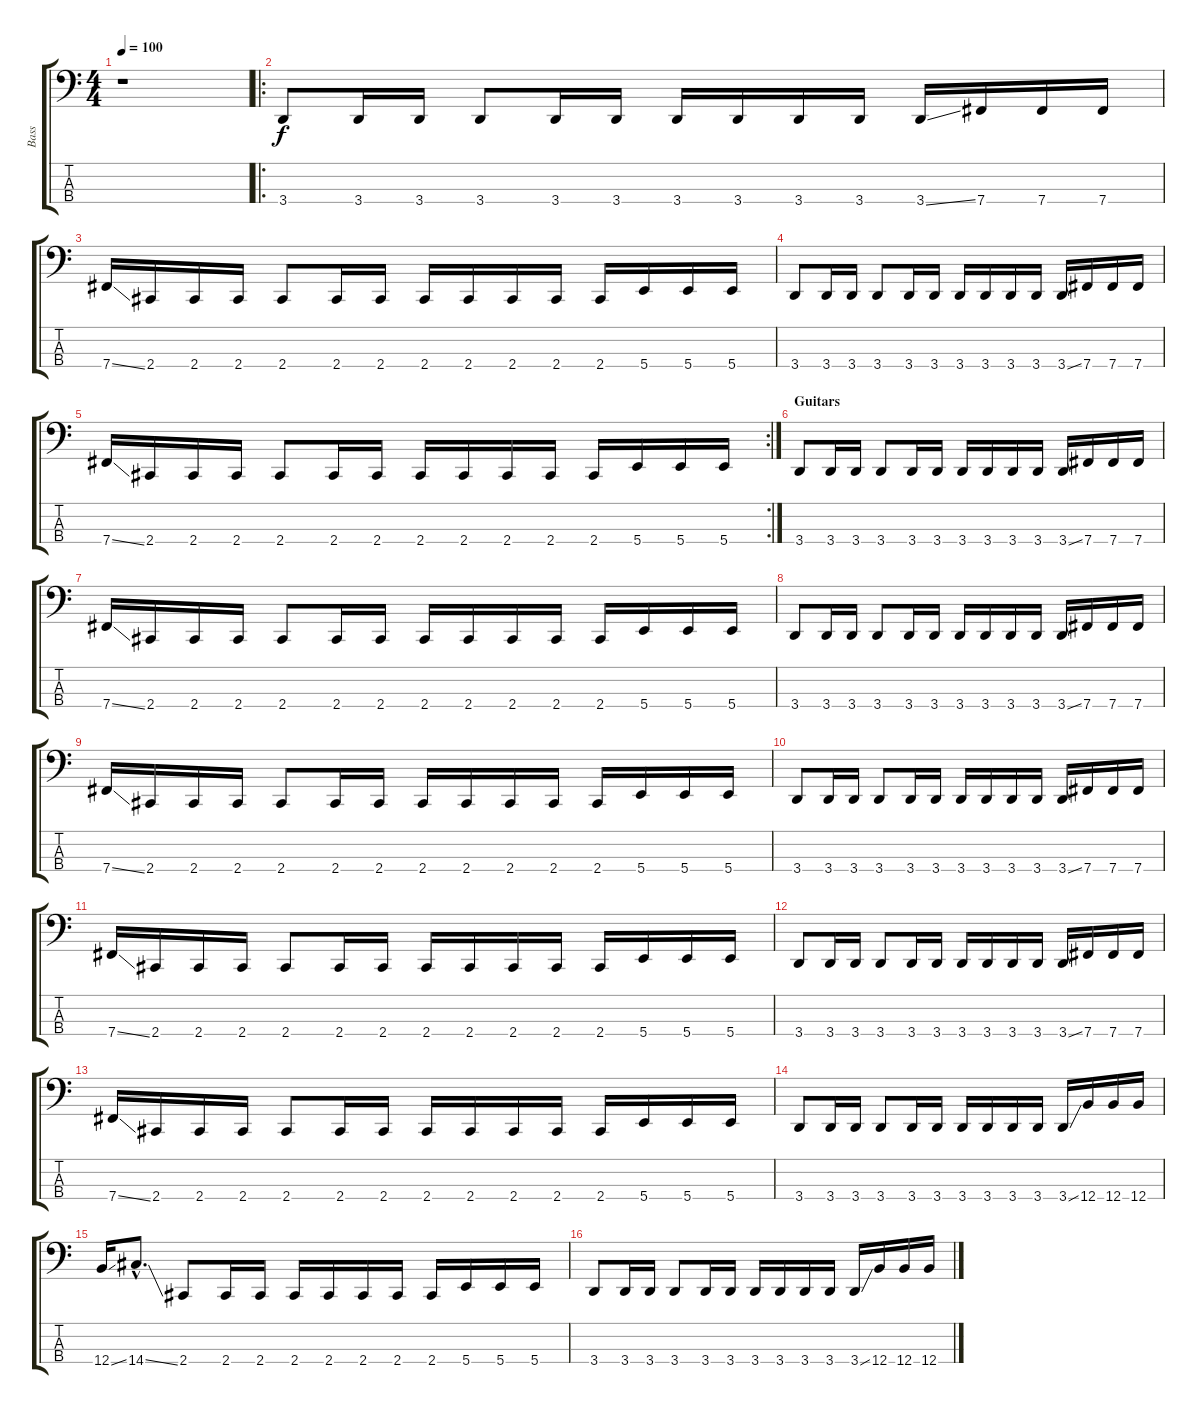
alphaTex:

\track ("Bass" "Bass") {instrument electricbasspick}
\staff {score tabs}
\tuning (E2 B1 Gb1 B0) {hide}
\ts (4 4)
\tempo 100
\tempo 66
\tempo 100
\clef f4
\ks c
r.1{dy f instrument electricbasspick} |
\ro
3.4.8 3.4.16 3.4.16 3.4.8 3.4.16 3.4.16 3.4.16 3.4.16 3.4.16 3.4.16 3.4{ss}.16 7.4.16 7.4.16 7.4.16 |
7.4{ss}.16 2.4.16 2.4.16 2.4.16 2.4.8 2.4.16 2.4.16 2.4.16 2.4.16 2.4.16 2.4.16 2.4.16 5.4.16 5.4.16 5.4.16 |
3.4.8 3.4.16 3.4.16 3.4.8 3.4.16 3.4.16 3.4.16 3.4.16 3.4.16 3.4.16 3.4{ss}.16 7.4.16 7.4.16 7.4.16 |
\rc 2
7.4{ss}.16 2.4.16 2.4.16 2.4.16 2.4.8 2.4.16 2.4.16 2.4.16 2.4.16 2.4.16 2.4.16 2.4.16 5.4.16 5.4.16 5.4.16 |
\section ("" "Guitars")
3.4.8 3.4.16 3.4.16 3.4.8 3.4.16 3.4.16 3.4.16 3.4.16 3.4.16 3.4.16 3.4{ss}.16 7.4.16 7.4.16 7.4.16 |
7.4{ss}.16 2.4.16 2.4.16 2.4.16 2.4.8 2.4.16 2.4.16 2.4.16 2.4.16 2.4.16 2.4.16 2.4.16 5.4.16 5.4.16 5.4.16 |
3.4.8 3.4.16 3.4.16 3.4.8 3.4.16 3.4.16 3.4.16 3.4.16 3.4.16 3.4.16 3.4{ss}.16 7.4.16 7.4.16 7.4.16 |
7.4{ss}.16 2.4.16 2.4.16 2.4.16 2.4.8 2.4.16 2.4.16 2.4.16 2.4.16 2.4.16 2.4.16 2.4.16 5.4.16 5.4.16 5.4.16 |
3.4.8 3.4.16 3.4.16 3.4.8 3.4.16 3.4.16 3.4.16 3.4.16 3.4.16 3.4.16 3.4{ss}.16 7.4.16 7.4.16 7.4.16 |
7.4{ss}.16 2.4.16 2.4.16 2.4.16 2.4.8 2.4.16 2.4.16 2.4.16 2.4.16 2.4.16 2.4.16 2.4.16 5.4.16 5.4.16 5.4.16 |
3.4.8 3.4.16 3.4.16 3.4.8 3.4.16 3.4.16 3.4.16 3.4.16 3.4.16 3.4.16 3.4{ss}.16 7.4.16 7.4.16 7.4.16 |
7.4{ss}.16 2.4.16 2.4.16 2.4.16 2.4.8 2.4.16 2.4.16 2.4.16 2.4.16 2.4.16 2.4.16 2.4.16 5.4.16 5.4.16 5.4.16 |
3.4.8 3.4.16 3.4.16 3.4.8 3.4.16 3.4.16 3.4.16 3.4.16 3.4.16 3.4.16 3.4{ss}.16 12.4.16 12.4.16 12.4.16 |
12.4{ss}.16 14.4{ss hac}.8{d} 2.4.8 2.4.16 2.4.16 2.4.16 2.4.16 2.4.16 2.4.16 2.4.16 5.4.16 5.4.16 5.4.16 |
3.4.8 3.4.16 3.4.16 3.4.8 3.4.16 3.4.16 3.4.16 3.4.16 3.4.16 3.4.16 3.4{ss}.16 12.4.16 12.4.16 12.4.16
